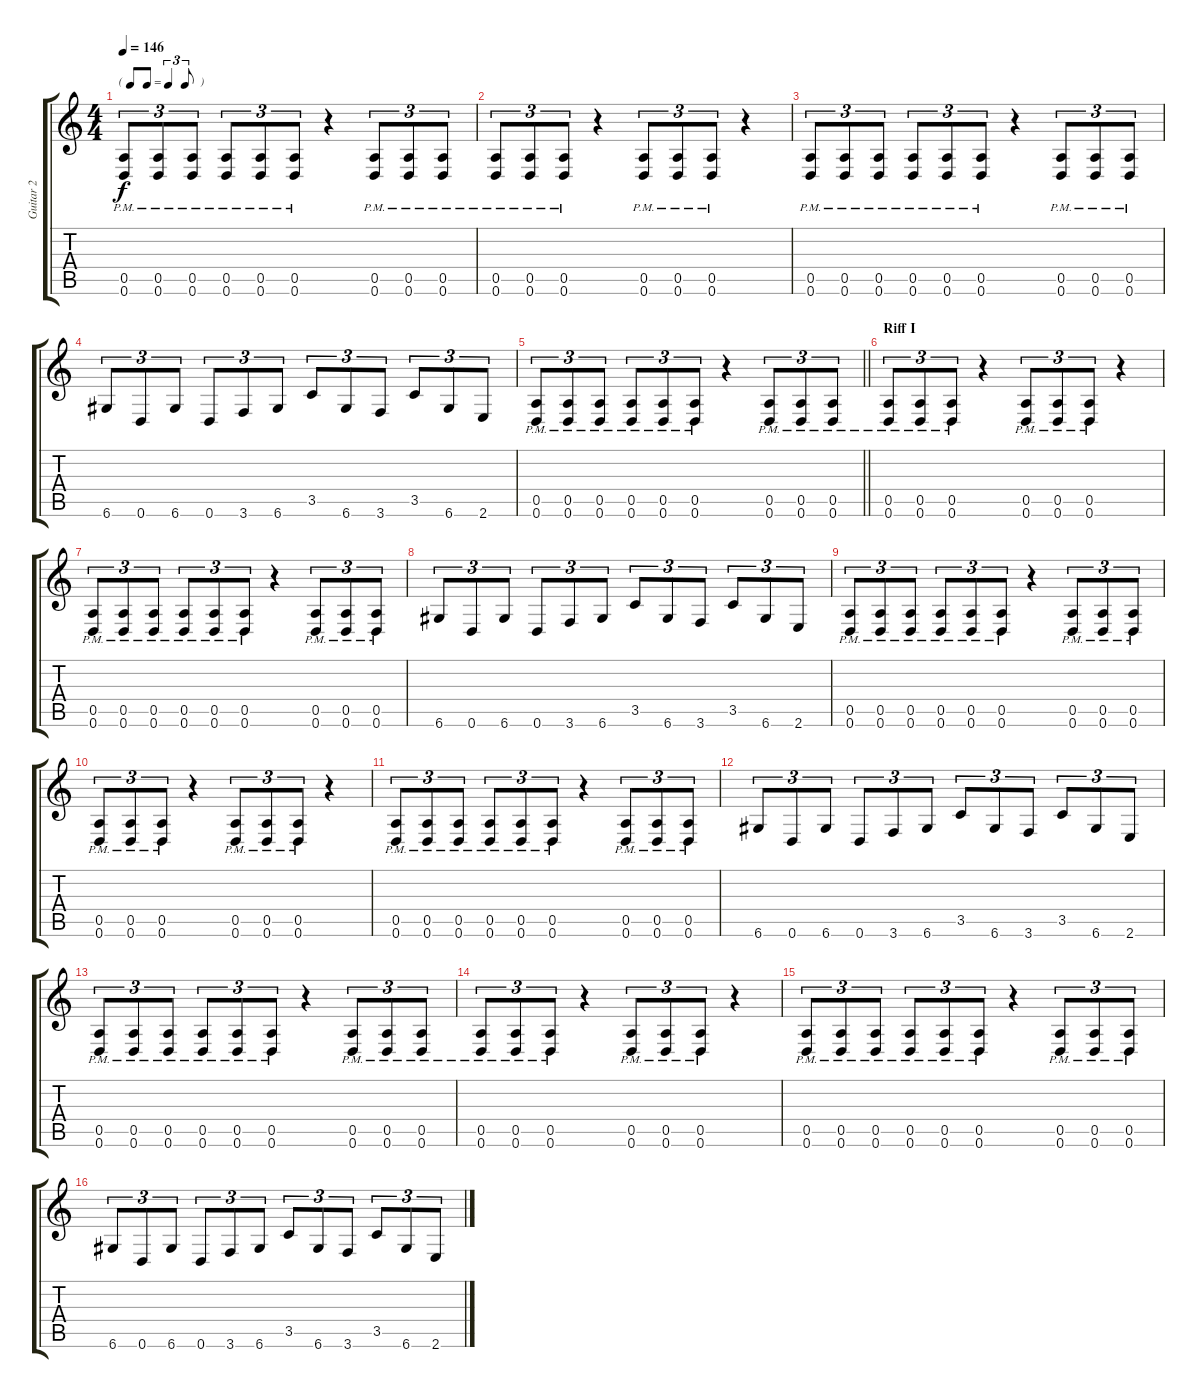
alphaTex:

\track ("Guitar 2" "Guitar 2") {instrument distortionguitar}
\staff {score tabs}
\tuning (E4 B3 G3 D3 A2 D2) {hide}
\ts (4 4)
\tf triplet8th
\tempo 146
\clef g2
\ks c
(0.5{pm} 0.6{pm}).8{tu (3 2) dy f} (0.5{pm} 0.6{pm}).8{tu (3 2)} (0.5{pm} 0.6{pm}).8{tu (3 2)} (0.5{pm} 0.6{pm}).8{tu (3 2)} (0.5{pm} 0.6{pm}).8{tu (3 2)} (0.5{pm} 0.6{pm}).8{tu (3 2)} r.4 (0.5{pm} 0.6{pm}).8{tu (3 2)} (0.5{pm} 0.6{pm}).8{tu (3 2)} (0.5{pm} 0.6{pm}).8{tu (3 2)} |
(0.5{pm} 0.6{pm}).8{tu (3 2)} (0.5{pm} 0.6{pm}).8{tu (3 2)} (0.5{pm} 0.6{pm}).8{tu (3 2)} r.4 (0.5{pm} 0.6{pm}).8{tu (3 2)} (0.5{pm} 0.6{pm}).8{tu (3 2)} (0.5{pm} 0.6{pm}).8{tu (3 2)} r.4 |
(0.5{pm} 0.6{pm}).8{tu (3 2)} (0.5{pm} 0.6{pm}).8{tu (3 2)} (0.5{pm} 0.6{pm}).8{tu (3 2)} (0.5{pm} 0.6{pm}).8{tu (3 2)} (0.5{pm} 0.6{pm}).8{tu (3 2)} (0.5{pm} 0.6{pm}).8{tu (3 2)} r.4 (0.5{pm} 0.6{pm}).8{tu (3 2)} (0.5{pm} 0.6{pm}).8{tu (3 2)} (0.5{pm} 0.6{pm}).8{tu (3 2)} |
6.6.8{tu (3 2)} 0.6.8{tu (3 2)} 6.6.8{tu (3 2)} 0.6.8{tu (3 2)} 3.6.8{tu (3 2)} 6.6.8{tu (3 2)} 3.5.8{tu (3 2)} 6.6.8{tu (3 2)} 3.6.8{tu (3 2)} 3.5.8{tu (3 2)} 6.6.8{tu (3 2)} 2.6.8{tu (3 2)} |
\barLineRight lightlight
(0.5{pm} 0.6{pm}).8{tu (3 2)} (0.5{pm} 0.6{pm}).8{tu (3 2)} (0.5{pm} 0.6{pm}).8{tu (3 2)} (0.5{pm} 0.6{pm}).8{tu (3 2)} (0.5{pm} 0.6{pm}).8{tu (3 2)} (0.5{pm} 0.6{pm}).8{tu (3 2)} r.4 (0.5{pm} 0.6{pm}).8{tu (3 2)} (0.5{pm} 0.6{pm}).8{tu (3 2)} (0.5{pm} 0.6{pm}).8{tu (3 2)} |
\section ("" "Riff I")
(0.5{pm} 0.6{pm}).8{tu (3 2)} (0.5{pm} 0.6{pm}).8{tu (3 2)} (0.5{pm} 0.6{pm}).8{tu (3 2)} r.4 (0.5{pm} 0.6{pm}).8{tu (3 2)} (0.5{pm} 0.6{pm}).8{tu (3 2)} (0.5{pm} 0.6{pm}).8{tu (3 2)} r.4 |
(0.5{pm} 0.6{pm}).8{tu (3 2)} (0.5{pm} 0.6{pm}).8{tu (3 2)} (0.5{pm} 0.6{pm}).8{tu (3 2)} (0.5{pm} 0.6{pm}).8{tu (3 2)} (0.5{pm} 0.6{pm}).8{tu (3 2)} (0.5{pm} 0.6{pm}).8{tu (3 2)} r.4 (0.5{pm} 0.6{pm}).8{tu (3 2)} (0.5{pm} 0.6{pm}).8{tu (3 2)} (0.5{pm} 0.6{pm}).8{tu (3 2)} |
6.6.8{tu (3 2)} 0.6.8{tu (3 2)} 6.6.8{tu (3 2)} 0.6.8{tu (3 2)} 3.6.8{tu (3 2)} 6.6.8{tu (3 2)} 3.5.8{tu (3 2)} 6.6.8{tu (3 2)} 3.6.8{tu (3 2)} 3.5.8{tu (3 2)} 6.6.8{tu (3 2)} 2.6.8{tu (3 2)} |
(0.5{pm} 0.6{pm}).8{tu (3 2)} (0.5{pm} 0.6{pm}).8{tu (3 2)} (0.5{pm} 0.6{pm}).8{tu (3 2)} (0.5{pm} 0.6{pm}).8{tu (3 2)} (0.5{pm} 0.6{pm}).8{tu (3 2)} (0.5{pm} 0.6{pm}).8{tu (3 2)} r.4 (0.5{pm} 0.6{pm}).8{tu (3 2)} (0.5{pm} 0.6{pm}).8{tu (3 2)} (0.5{pm} 0.6{pm}).8{tu (3 2)} |
(0.5{pm} 0.6{pm}).8{tu (3 2)} (0.5{pm} 0.6{pm}).8{tu (3 2)} (0.5{pm} 0.6{pm}).8{tu (3 2)} r.4 (0.5{pm} 0.6{pm}).8{tu (3 2)} (0.5{pm} 0.6{pm}).8{tu (3 2)} (0.5{pm} 0.6{pm}).8{tu (3 2)} r.4 |
(0.5{pm} 0.6{pm}).8{tu (3 2)} (0.5{pm} 0.6{pm}).8{tu (3 2)} (0.5{pm} 0.6{pm}).8{tu (3 2)} (0.5{pm} 0.6{pm}).8{tu (3 2)} (0.5{pm} 0.6{pm}).8{tu (3 2)} (0.5{pm} 0.6{pm}).8{tu (3 2)} r.4 (0.5{pm} 0.6{pm}).8{tu (3 2)} (0.5{pm} 0.6{pm}).8{tu (3 2)} (0.5{pm} 0.6{pm}).8{tu (3 2)} |
6.6.8{tu (3 2)} 0.6.8{tu (3 2)} 6.6.8{tu (3 2)} 0.6.8{tu (3 2)} 3.6.8{tu (3 2)} 6.6.8{tu (3 2)} 3.5.8{tu (3 2)} 6.6.8{tu (3 2)} 3.6.8{tu (3 2)} 3.5.8{tu (3 2)} 6.6.8{tu (3 2)} 2.6.8{tu (3 2)} |
(0.5{pm} 0.6{pm}).8{tu (3 2)} (0.5{pm} 0.6{pm}).8{tu (3 2)} (0.5{pm} 0.6{pm}).8{tu (3 2)} (0.5{pm} 0.6{pm}).8{tu (3 2)} (0.5{pm} 0.6{pm}).8{tu (3 2)} (0.5{pm} 0.6{pm}).8{tu (3 2)} r.4 (0.5{pm} 0.6{pm}).8{tu (3 2)} (0.5{pm} 0.6{pm}).8{tu (3 2)} (0.5{pm} 0.6{pm}).8{tu (3 2)} |
(0.5{pm} 0.6{pm}).8{tu (3 2)} (0.5{pm} 0.6{pm}).8{tu (3 2)} (0.5{pm} 0.6{pm}).8{tu (3 2)} r.4 (0.5{pm} 0.6{pm}).8{tu (3 2)} (0.5{pm} 0.6{pm}).8{tu (3 2)} (0.5{pm} 0.6{pm}).8{tu (3 2)} r.4 |
(0.5{pm} 0.6{pm}).8{tu (3 2)} (0.5{pm} 0.6{pm}).8{tu (3 2)} (0.5{pm} 0.6{pm}).8{tu (3 2)} (0.5{pm} 0.6{pm}).8{tu (3 2)} (0.5{pm} 0.6{pm}).8{tu (3 2)} (0.5{pm} 0.6{pm}).8{tu (3 2)} r.4 (0.5{pm} 0.6{pm}).8{tu (3 2)} (0.5{pm} 0.6{pm}).8{tu (3 2)} (0.5{pm} 0.6{pm}).8{tu (3 2)} |
6.6.8{tu (3 2)} 0.6.8{tu (3 2)} 6.6.8{tu (3 2)} 0.6.8{tu (3 2)} 3.6.8{tu (3 2)} 6.6.8{tu (3 2)} 3.5.8{tu (3 2)} 6.6.8{tu (3 2)} 3.6.8{tu (3 2)} 3.5.8{tu (3 2)} 6.6.8{tu (3 2)} 2.6.8{tu (3 2)}
